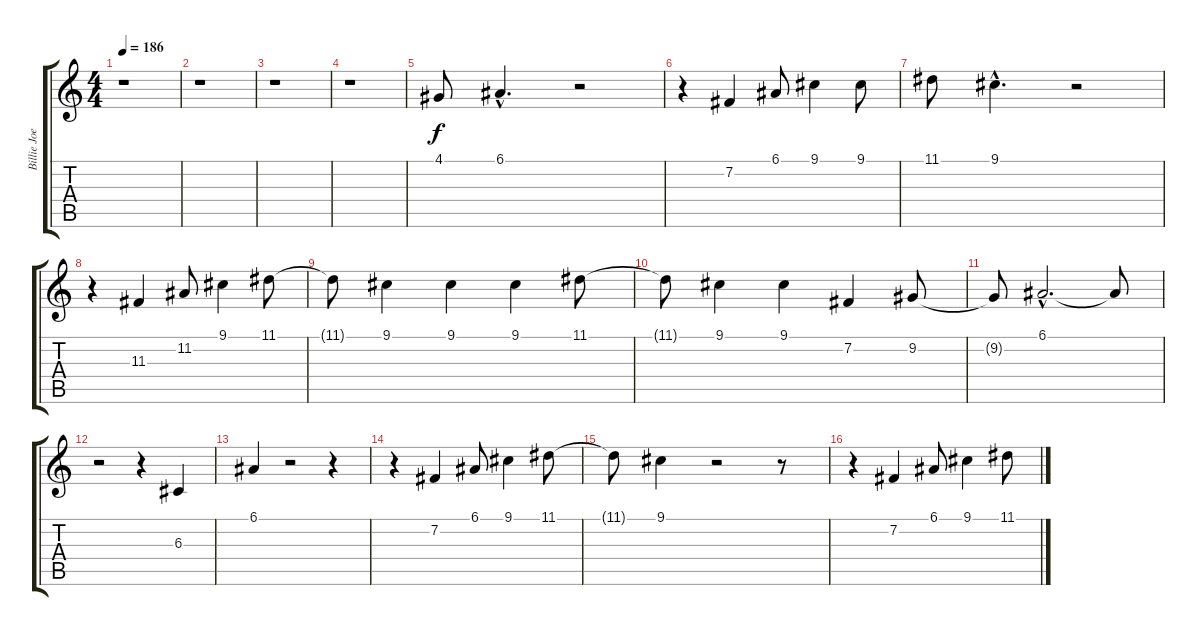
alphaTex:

\track ("Billie Joe (Vox)" "Billie Joe") {instrument drawbarorgan}
\staff {score tabs}
\tuning (E4 B3 G3 D3 A2 E2) {hide}
\ts (4 4)
\tempo 186
\clef g2
\ks c
r.1{dy f instrument drawbarorgan} |
r.1 |
r.1 |
r.1 |
4.1.8 6.1{hac}.4{d} r.2 |
r.4 7.2.4 6.1.8 9.1.4 9.1.8 |
11.1.8 9.1{hac}.4{d} r.2 |
r.4 11.3.4 11.2.8 9.1.4 11.1.8 |
11.1{t}.8 9.1.4 9.1.4 9.1.4 11.1.8 |
11.1{t}.8 9.1.4 9.1.4 7.2.4 9.2.8 |
9.2{t}.8 6.1{hac}.2{d} 6.1{t}.8 |
r.2 r.4 6.3.4 |
6.1.4 r.2 r.4 |
r.4 7.2.4 6.1.8 9.1.4 11.1.8 |
11.1{t}.8 9.1.4 r.2 r.8 |
r.4 7.2.4 6.1.8 9.1.4 11.1.8
